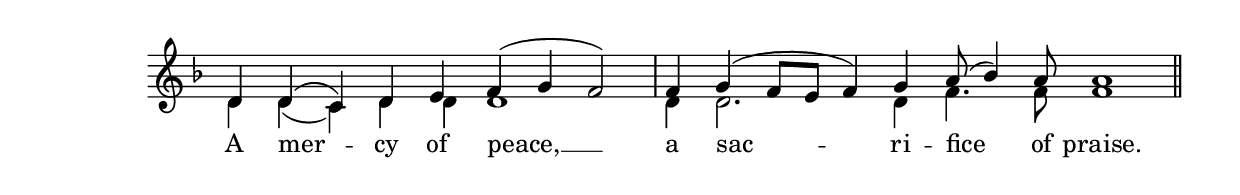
\version "2.24.4"




keyTime = { \key f \major}
cadenzaMeasure = {
  \cadenzaOff
  \partial 1024 s1024
  \cadenzaOn

}

SopMusic    = \relative { 
    \override Score.BarNumber.break-visibility = #all-visible
    \cadenzaOn
    d'4 d( c) d e f( g f2) \cadenzaMeasure
    f4 g( f8[ e] f4) g a8( bes4) a8 a1 \cadenzaMeasure \section
}

BassMusic   = \relative {
    \override Score.BarNumber.break-visibility = #all-visible
    \cadenzaOn
    d'4 d( c) d d d1 \cadenzaMeasure
    d4 d2. d4 f4. f8 f1 \cadenzaMeasure \section

}

VerseOne = \lyricmode {
    A mer -- cy of peace, __
    a sac -- ri -- fice of praise.
    }


\score {
    \new Staff \with {midiInstrument = "choir aahs"} <<
        \clef "treble"
        \new Voice = "Sop"  { \voiceOne \keyTime \SopMusic}
        \new Voice = "Bass"  { \voiceTwo \keyTime \BassMusic}

        \new Lyrics \lyricsto "Sop" { \VerseOne }
    >>
    \layout {
    \context {
        \Score
            \omit BarNumber
            \override SpacingSpanner.common-shortest-duration = #(ly:make-moment 1/16)
    }
    \context {
        \Staff
            \remove Time_signature_engraver
    }
    \context {
        \Lyrics
            \override LyricSpace.minimum-distance = #1.0
    }
    }
    \midi {
        \tempo 4 = 120
    }
}





